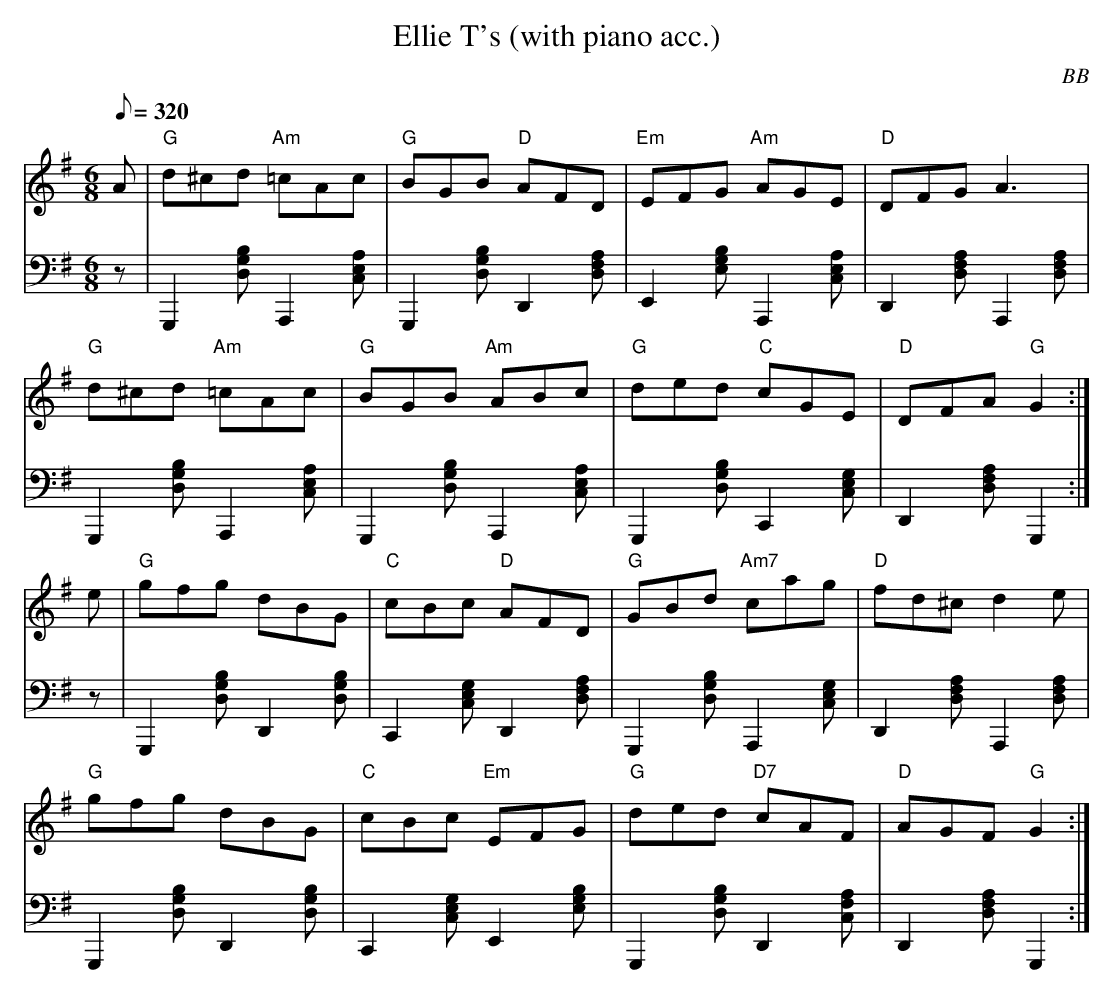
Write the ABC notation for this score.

X:1
T: Ellie T's (with piano acc.)
C: BB
Q: 1/8=320
M: 6/8
L: 1/8
V: 1 program 1 73 %flute
V: 2 volume=70 clef=bass m=D program 1 00
K: G
[V:1] A|"G"d^cd "Am"=cAc|"G"BGB "D"AFD|"Em"EFG "Am"AGE|"D"DFG A3|
[V:2] z|G,,2[GBD]A,,2[ACE]|G,,2[GBD]D,2[AFD]|E,2[EGB]A,,2[ACE]|D,2[AFD]A,,2[AFD]|
[V:1] "G"d^cd "Am"=cAc|"G"BGB "Am"ABc|"G"ded "C"cGE|"D"DFA "G"G2 :|
[V:2] G,,2[GBD]A,,2[ACE]|G,,2[GBD]A,,2[ACE]|G,,2[GBD]C,2[EGC]|D,2[AFD]G,,2 :|
[V:1] e|"G"gfg dBG|"C"cBc "D"AFD|"G"GBd "Am7"cag|"D"fd^c d2e|
[V:2] z|G,,2[GBD]D,2[GBD]|C,2[EGC]D,2[AFD]|G,,2[GBD]A,,2[GCE]|D,2[AFD]A,,2[AFD]|
[V:1] "G"gfg dBG|"C"cBc "Em"EFG|"G"ded "D7"cAF|"D"AGF "G"G2 :|
[V:2] G,,2[GBD]D,2[GBD]|C,2[EGC]E,2[EGB]|G,,2[GBD]D,2[AFC]|D,2[AFD]G,,2 :|
